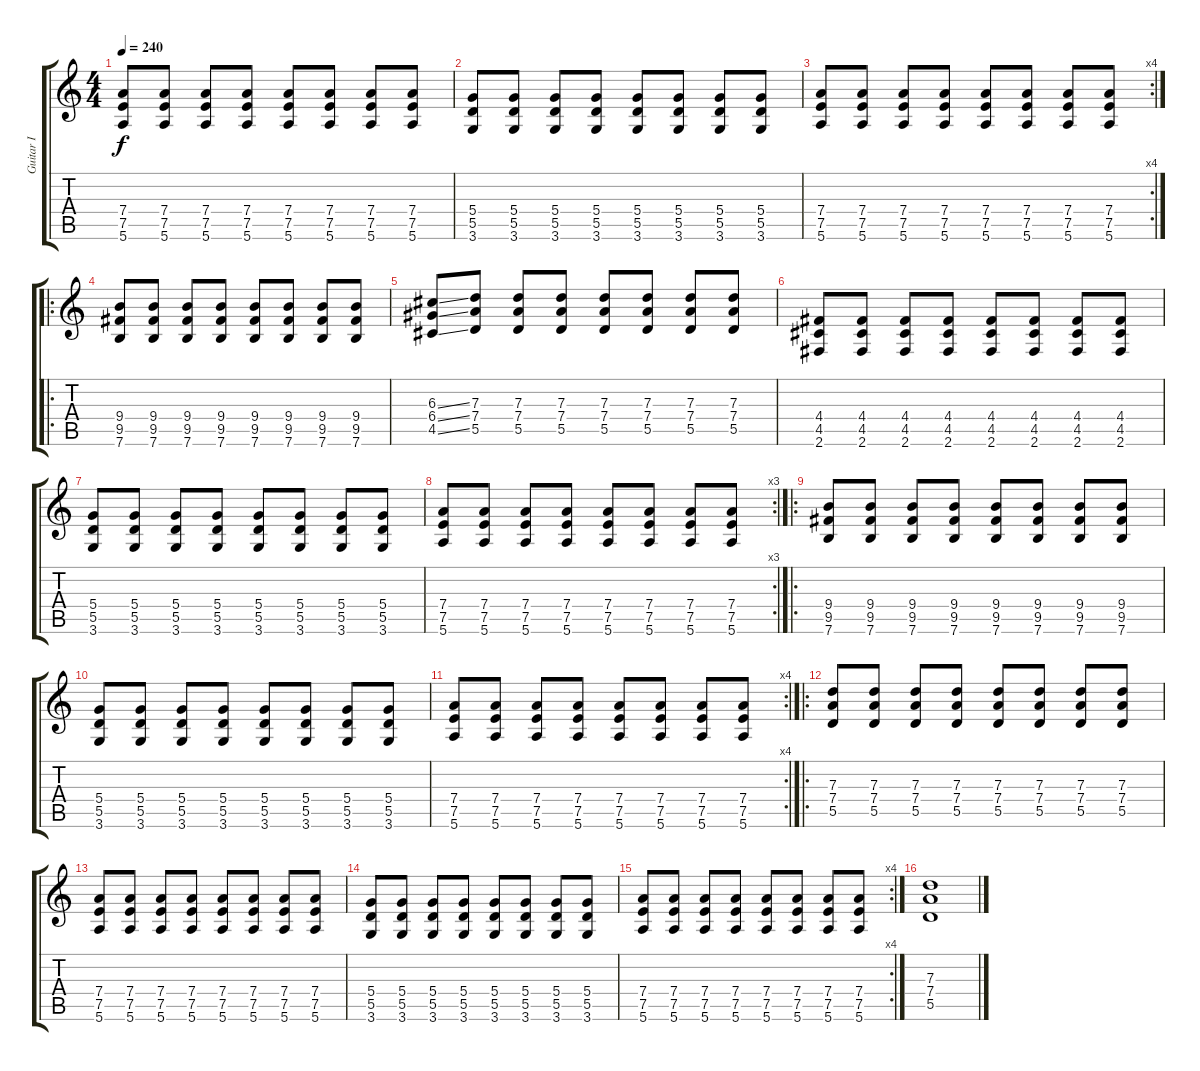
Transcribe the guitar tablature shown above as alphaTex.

\track ("Guitar I" "Guitar I") {instrument overdrivenguitar}
\staff {score tabs}
\tuning (E4 B3 G3 D3 A2 E2) {hide}
\ts (4 4)
\tempo 240
\clef g2
\ks c
(7.4 7.5 5.6).8{dy f} (7.4 7.5 5.6).8 (7.4 7.5 5.6).8 (7.4 7.5 5.6).8 (7.4 7.5 5.6).8 (7.4 7.5 5.6).8 (7.4 7.5 5.6).8 (7.4 7.5 5.6).8 |
(5.4 5.5 3.6).8 (5.4 5.5 3.6).8 (5.4 5.5 3.6).8 (5.4 5.5 3.6).8 (5.4 5.5 3.6).8 (5.4 5.5 3.6).8 (5.4 5.5 3.6).8 (5.4 5.5 3.6).8 |
\rc 4
(7.4 7.5 5.6).8 (7.4 7.5 5.6).8 (7.4 7.5 5.6).8 (7.4 7.5 5.6).8 (7.4 7.5 5.6).8 (7.4 7.5 5.6).8 (7.4 7.5 5.6).8 (7.4 7.5 5.6).8 |
\ro
(9.4 9.5 7.6).8 (9.4 9.5 7.6).8 (9.4 9.5 7.6).8 (9.4 9.5 7.6).8 (9.4 9.5 7.6).8 (9.4 9.5 7.6).8 (9.4 9.5 7.6).8 (9.4 9.5 7.6).8 |
(6.3{ss} 6.4{ss} 4.5{ss}).8 (7.3 7.4 5.5).8 (7.3 7.4 5.5).8 (7.3 7.4 5.5).8 (7.3 7.4 5.5).8 (7.3 7.4 5.5).8 (7.3 7.4 5.5).8 (7.3 7.4 5.5).8 |
(4.4 4.5 2.6).8 (4.4 4.5 2.6).8 (4.4 4.5 2.6).8 (4.4 4.5 2.6).8 (4.4 4.5 2.6).8 (4.4 4.5 2.6).8 (4.4 4.5 2.6).8 (4.4 4.5 2.6).8 |
(5.4 5.5 3.6).8 (5.4 5.5 3.6).8 (5.4 5.5 3.6).8 (5.4 5.5 3.6).8 (5.4 5.5 3.6).8 (5.4 5.5 3.6).8 (5.4 5.5 3.6).8 (5.4 5.5 3.6).8 |
\rc 3
(7.4 7.5 5.6).8 (7.4 7.5 5.6).8 (7.4 7.5 5.6).8 (7.4 7.5 5.6).8 (7.4 7.5 5.6).8 (7.4 7.5 5.6).8 (7.4 7.5 5.6).8 (7.4 7.5 5.6).8 |
\ro
(9.4 9.5 7.6).8 (9.4 9.5 7.6).8 (9.4 9.5 7.6).8 (9.4 9.5 7.6).8 (9.4 9.5 7.6).8 (9.4 9.5 7.6).8 (9.4 9.5 7.6).8 (9.4 9.5 7.6).8 |
(5.4 5.5 3.6).8 (5.4 5.5 3.6).8 (5.4 5.5 3.6).8 (5.4 5.5 3.6).8 (5.4 5.5 3.6).8 (5.4 5.5 3.6).8 (5.4 5.5 3.6).8 (5.4 5.5 3.6).8 |
\rc 4
(7.4 7.5 5.6).8 (7.4 7.5 5.6).8 (7.4 7.5 5.6).8 (7.4 7.5 5.6).8 (7.4 7.5 5.6).8 (7.4 7.5 5.6).8 (7.4 7.5 5.6).8 (7.4 7.5 5.6).8 |
\ro
(7.3 7.4 5.5).8 (7.3 7.4 5.5).8 (7.3 7.4 5.5).8 (7.3 7.4 5.5).8 (7.3 7.4 5.5).8 (7.3 7.4 5.5).8 (7.3 7.4 5.5).8 (7.3 7.4 5.5).8 |
(7.4 7.5 5.6).8 (7.4 7.5 5.6).8 (7.4 7.5 5.6).8 (7.4 7.5 5.6).8 (7.4 7.5 5.6).8 (7.4 7.5 5.6).8 (7.4 7.5 5.6).8 (7.4 7.5 5.6).8 |
(5.4 5.5 3.6).8 (5.4 5.5 3.6).8 (5.4 5.5 3.6).8 (5.4 5.5 3.6).8 (5.4 5.5 3.6).8 (5.4 5.5 3.6).8 (5.4 5.5 3.6).8 (5.4 5.5 3.6).8 |
\rc 4
(7.4 7.5 5.6).8 (7.4 7.5 5.6).8 (7.4 7.5 5.6).8 (7.4 7.5 5.6).8 (7.4 7.5 5.6).8 (7.4 7.5 5.6).8 (7.4 7.5 5.6).8 (7.4 7.5 5.6).8 |
(7.3 7.4 5.5).1
